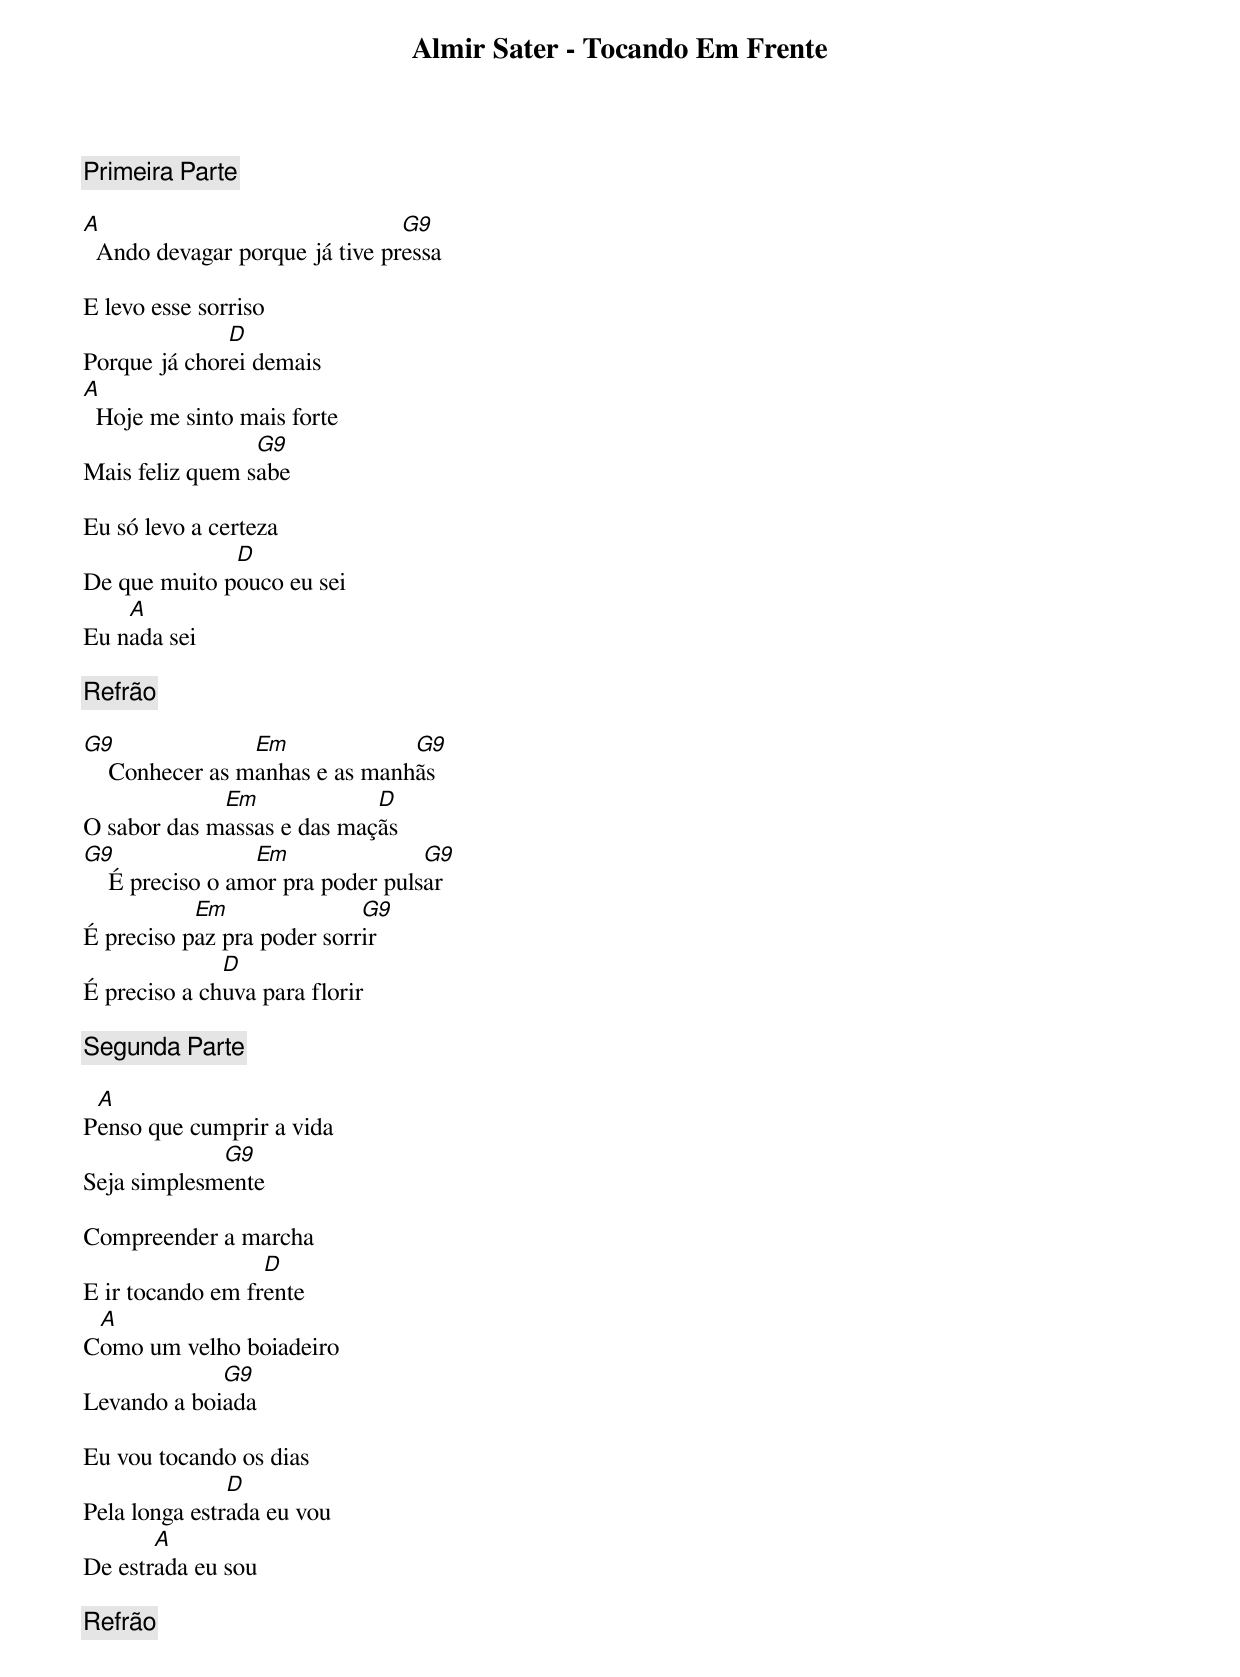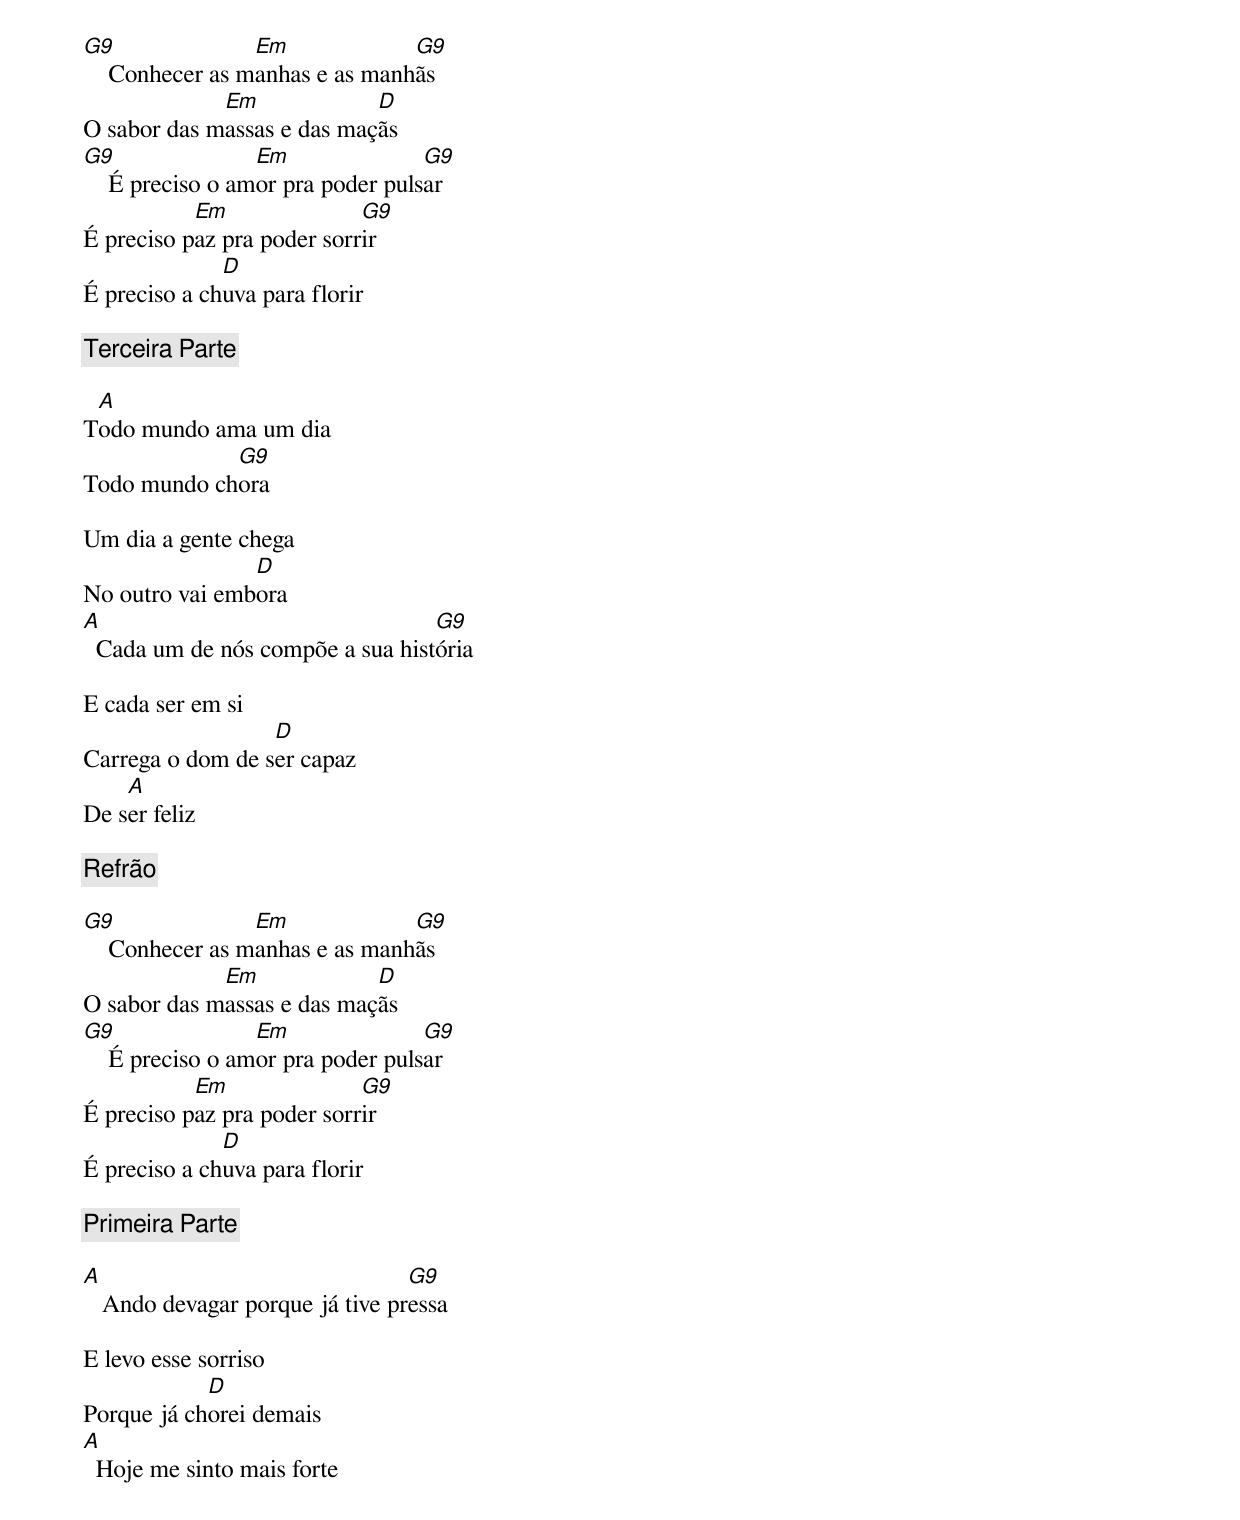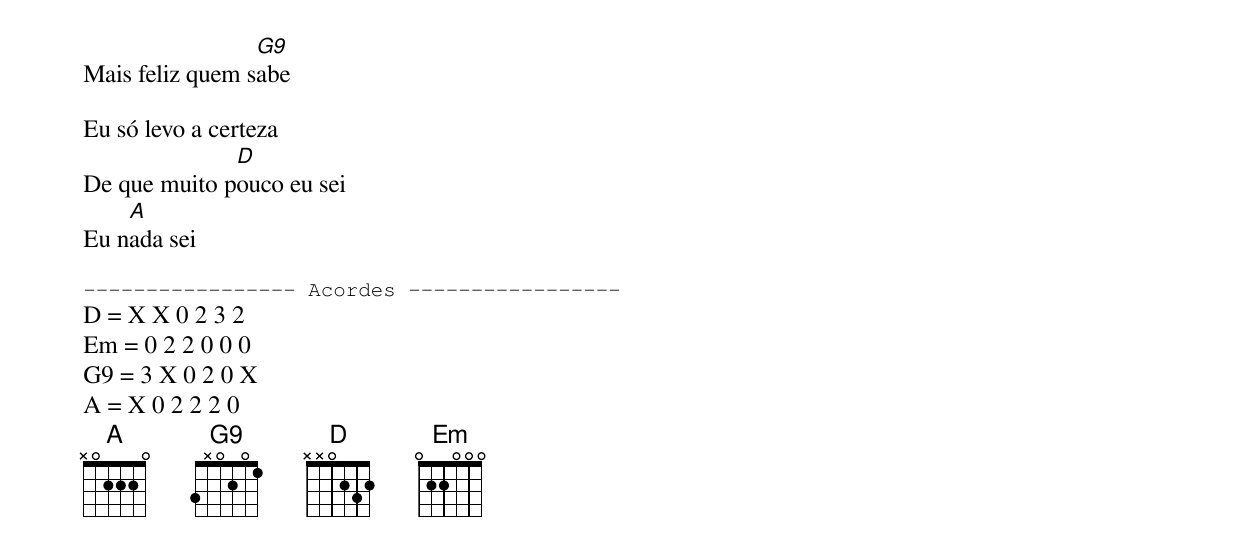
Almir Sater - Tocando Em Frente

[Primeira Parte]

A                               G9
  Ando devagar porque já tive pressa

E levo esse sorriso
              D
Porque já chorei demais
A
  Hoje me sinto mais forte
                 G9
Mais feliz quem sabe

Eu só levo a certeza
              D
De que muito pouco eu sei
    A
Eu nada sei

[Refrão]

G9               Em             G9
    Conhecer as manhas e as manhãs
             Em             D
O sabor das massas e das maçãs
G9                Em               G9
    É preciso o amor pra poder pulsar
           Em               G9
É preciso paz pra poder sorrir
              D
É preciso a chuva para florir

[Segunda Parte]

 A
Penso que cumprir a vida
             G9
Seja simplesmente

Compreender a marcha
                  D
E ir tocando em frente
 A
Como um velho boiadeiro
             G9
Levando a boiada

Eu vou tocando os dias
               D
Pela longa estrada eu vou
       A
De estrada eu sou

[Refrão]

G9               Em             G9
    Conhecer as manhas e as manhãs
             Em             D
O sabor das massas e das maçãs
G9                Em               G9
    É preciso o amor pra poder pulsar
           Em               G9
É preciso paz pra poder sorrir
              D
É preciso a chuva para florir

[Terceira Parte]

 A
Todo mundo ama um dia
             G9
Todo mundo chora

Um dia a gente chega
                D
No outro vai embora
A                                 G9
  Cada um de nós compõe a sua história

E cada ser em si
                  D
Carrega o dom de ser capaz
    A
De ser feliz

[Refrão]

G9               Em             G9
    Conhecer as manhas e as manhãs
             Em             D
O sabor das massas e das maçãs
G9                Em               G9
    É preciso o amor pra poder pulsar
           Em               G9
É preciso paz pra poder sorrir
              D
É preciso a chuva para florir

[Primeira Parte]

A                                G9
   Ando devagar porque já tive pressa

E levo esse sorriso
            D
Porque já chorei demais
A
  Hoje me sinto mais forte
                 G9
Mais feliz quem sabe

Eu só levo a certeza
              D
De que muito pouco eu sei
    A
Eu nada sei

----------------- Acordes -----------------
D = X X 0 2 3 2
Em = 0 2 2 0 0 0
G9 = 3 X 0 2 0 X
A = X 0 2 2 2 0
